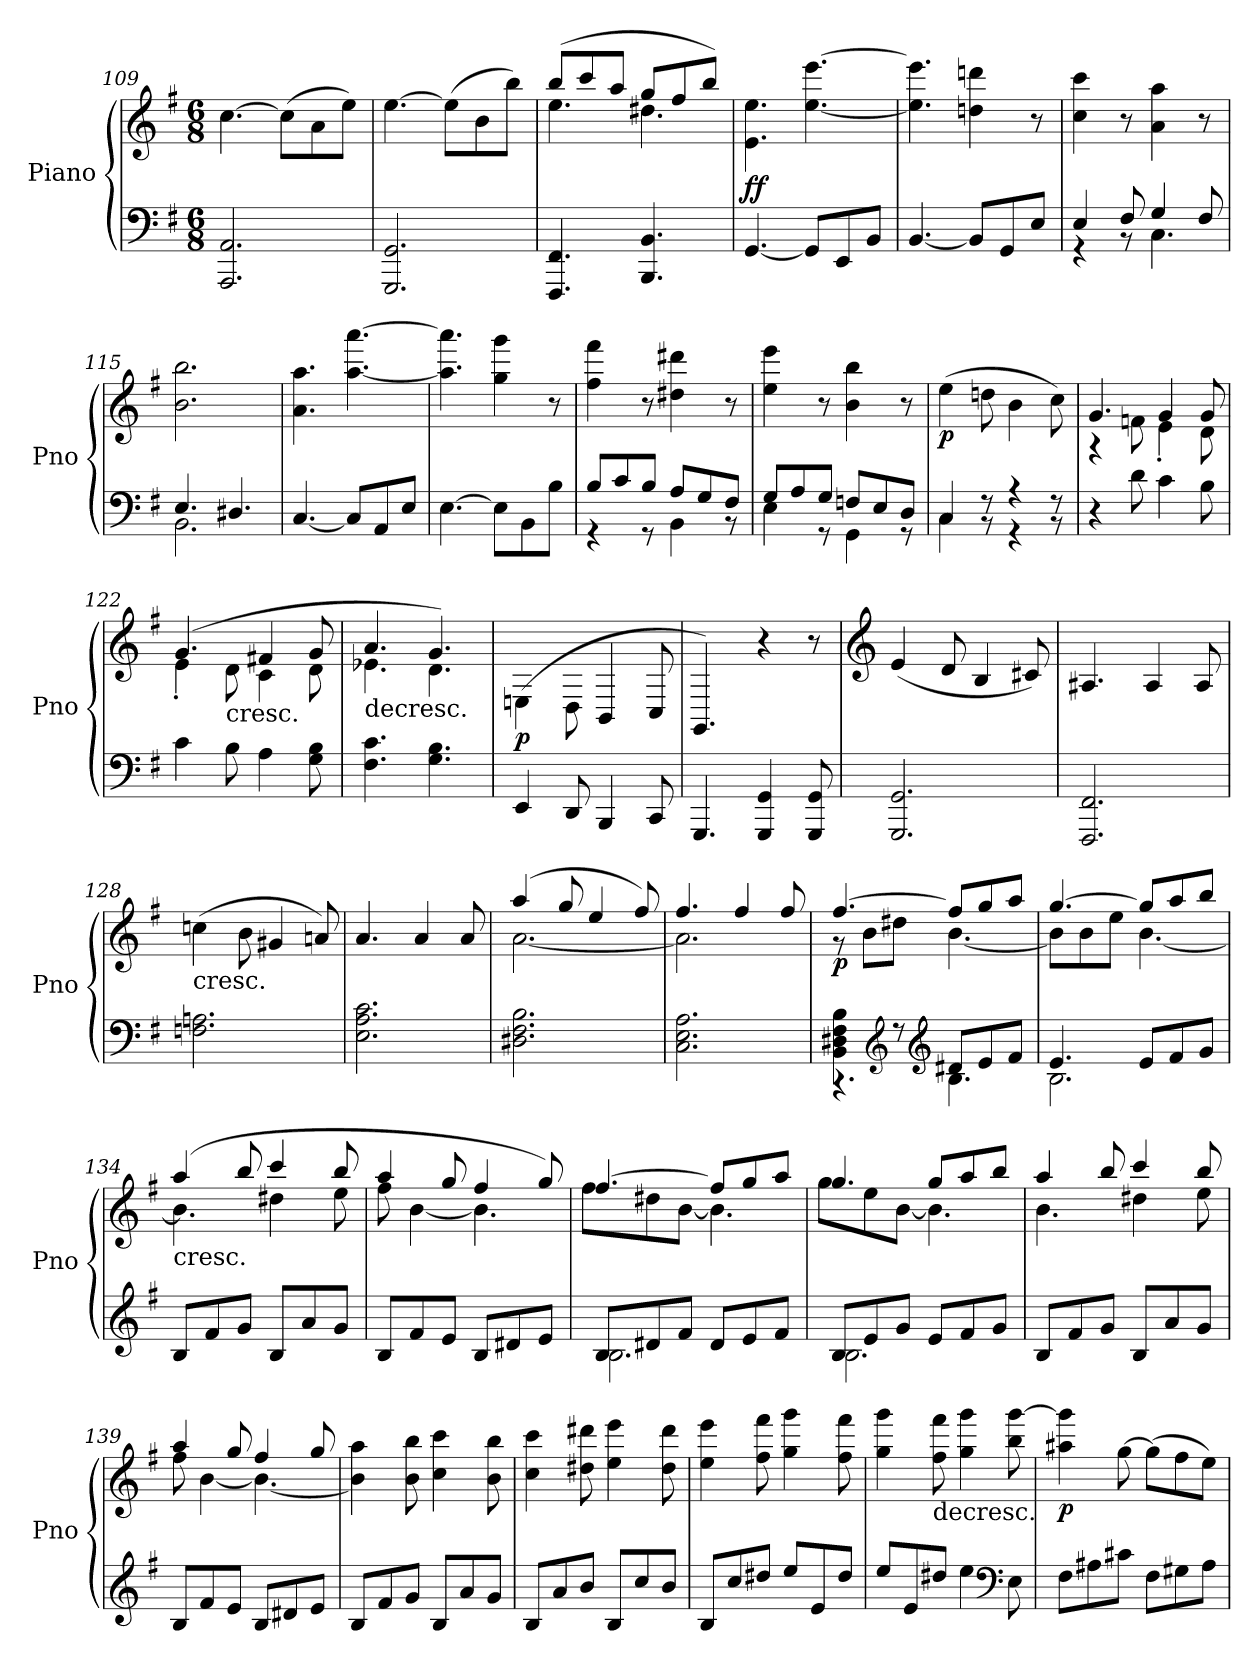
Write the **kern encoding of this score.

**kern	**kern	**dynam
*part1	*part1	*part1
*staff2	*staff1	*staff1/2
*I"Piano	*	*
*I'Pno	*	*
*clefF4	*clefG2	*
*k[f#]	*k[f#]	*
*e:	*e:	*
*M6/8	*M6/8	*
=109	=109	=109
2.AAA/ 2.AA/	[4.cc\	.
.	(>8cc\L]	.
.	8a\	.
.	8ee\J)	.
=110	=110	=110
2.GGG/ 2.GG/	[4.ee\	.
.	(>8ee\L]	.
.	8b\	.
.	8bb\J)	.
=111	=111	=111
*	*^	*
4.FFF#/ 4.FF#/	(>8bb/L	4.ee\	.
.	8ccc/	.	.
.	8aa/J	.	.
4.BBB/ 4.BB/	8gg/L	4.dd#X\	.
.	8ff#/	.	.
.	8bb/J)	.	.
*	*v	*v	*
=112	=112	=112
!	!	!LO:DY:b
[4.GG/	4.e\ 4.ee\	ff
8GG/L]	[4.ee\ [4.eee\	.
8EE/	.	.
8BB/J	.	.
=113	=113	=113
[4.BB/	4.ee\] 4.eee\]	.
8BB/L]	4ddn\ 4dddn\	.
8GG/	.	.
8E/J	8r	.
!!LO:PB:g=z
=114	=114	=114
*^	*	*
4E/	4r	4cc\ 4ccc\	.
8F#/	8r	8r	.
4G/	4.C\	4a\ 4aa\	.
8F#/	.	8r	.
=115	=115	=115	=115
4.E/	2.BB\	2.b\ 2.bb\	.
4.D#X/	.	.	.
*v	*v	*	*
=116	=116	=116
[4.C/	4.a\ 4.aa\	.
8C/L]	[4.aa\ [4.aaa\	.
8AA/	.	.
8E/J	.	.
=117	=117	=117
[4.E\	4.aa\] 4.aaa\]	.
8E\L]	4gg\ 4ggg\	.
8BB\	.	.
8B\J	8r	.
=118	=118	=118
*^	*	*
8B/L	4r	4ff#\ 4fff#\	.
8c/	.	.	.
8B/J	8r	8r	.
8A/L	4BB\	4dd#X\ 4ddd#X\	.
8G/	.	.	.
8F#/J	8r	8r	.
=119	=119	=119	=119
8G/L	4E\	4ee\ 4eee\	.
8A/	.	.	.
8G/J	8r	8r	.
8Fn/L	4GG\	4b\ 4bb\	.
8E/	.	.	.
8D/J	8r	8r	.
=120	=120	=120	=120
!	!	!	!LO:DY:b
4C/	4C\	(>4ee\	p
8r	8r	8ddn\	.
4r	4r	4b\	.
8r	8r	8cc\)	.
*v	*v	*	*
=121	=121	=121
*	*^	*
4r	4.g/	4r	.
8d\	.	8fn\	.
4c\	4g/	4e'\	.
8B\	8g/	8d\	.
!!LO:LB:g=z	!!
=122	=122	=122	=122
4c\	(>4.g/	4e'\	.
!	!	!LO:TX:b:t=cresc.	!
8B\	.	8d\	.
4A\	4f#X/	4c\	.
8G\ 8B\	8g/	8d\	.
=123	=123	=123	=123
!	!LO:TX:b:t=decresc.	!	!
4.F#\ 4.c\	4.a/	4.e-X\	.
4.G\ 4.B\	4.g/)	4.d\	.
=124	=124	=124	=124
!	!	!	!LO:DY:b
*	*v	*v	*
4EE/	(>4En\	p
8DD/	8D\	.
4BBB/	4BB/	.
8CC/	8C/	.
=125	=125	=125
4.GGG/	4.GG/)	.
4GGG/ 4GG/	4r	.
8GGG/ 8GG/	8r	.
=126	=126	=126
*	*clefG2	*
2.GGG/ 2.GG/	(<4e/	.
.	8d/	.
.	4B/	.
.	8c#X/)	.
=127	=127	=127
2.FFF#/ 2.FF#/	4.A#X/	.
.	4A#/	.
.	8A#/	.
=128	=128	=128
!	!LO:TX:b:t=cresc.	!
2.Fn\ 2.An\	(>4ccn\	.
.	8b\	.
.	4g#X/	.
.	8an/)	.
=129	=129	=129
2.E\ 2.A\ 2.c\	4.a/	.
.	4a/	.
.	8a/	.
!!LO:LB:g=z
=130	=130	=130
*	*^	*
2.D#X\ 2.F#\ 2.B\	(>4aa/	[2.a\	.
.	8gg/	.	.
.	4ee/	.	.
.	8ff#/)	.	.
=131	=131	=131	=131
2.C\ 2.E\ 2.A\	4.ff#/	2.a\]	.
.	4ff#/	.	.
.	8ff#/	.	.
=132	=132	=132	=132
*^	*	*	*
!	!	!	!	!LO:DY:b
4BB\ 4D#X\ 4F#\ 4B\	4.r	[4.ff#/	8r	p
.	.	.	8b\L	.
*clefG2	*	*	*	*
8r	.	.	8dd#X\J	.
*clefG2	*	*	*	*
4.B\	8d#X/L	8ff#/L]	[4.b\	.
.	8e/	8gg/	.	.
.	8f#/J	8aa/J	.	.
=133	=133	=133	=133	=133
4.e/	2.B\	[4.gg/	8b\L]	.
.	.	.	8b\	.
.	.	.	8ee\J	.
8e/L	.	8gg/L]	[4.b\	.
8f#/	.	8aa/	.	.
8g/J	.	8bb/J	.	.
*v	*v	*	*	*
=134	=134	=134	=134
!	!LO:TX:b:t=cresc.	!	!
8B/L	(>4aa/	4.b\]	.
8f#/	.	.	.
8g/J	8bb/	.	.
8B/L	4ccc/	4dd#X\	.
8a/	.	.	.
8g/J	8bb/	8ee\	.
=135	=135	=135	=135
8B/L	4aa/	8ff#\	.
8f#/	.	[4b\	.
8e/J	8gg/	.	.
8B/L	4ff#/	4.b\]	.
8d#X/	.	.	.
8e/J	8gg/)	.	.
!!LO:LB:g=z	!!
=136	=136	=136	=136
*^	*	*	*
8B/L	2.B\	[4.ff#/	8ff#\L	.
8d#X/	.	.	8dd#X\	.
8f#/J	.	.	[8b\J	.
8d#/L	.	8ff#/L]	4.b\]	.
8e/	.	8gg/	.	.
8f#/J	.	8aa/J	.	.
=137	=137	=137	=137	=137
8B/L	2.B\	4.gg/	8gg\L	.
8e/	.	.	8ee\	.
8g/J	.	.	[8b\J	.
8e/L	.	8gg/L	4.b\]	.
8f#/	.	8aa/	.	.
8g/J	.	8bb/J	.	.
*v	*v	*	*	*
=138	=138	=138	=138
8B/L	4aa/	4.b\	.
8f#/	.	.	.
8g/J	8bb/	.	.
8B/L	4ccc/	4dd#X\	.
8a/	.	.	.
8g/J	8bb/	8ee\	.
=139	=139	=139	=139
8B/L	4aa/	8ff#\	.
8f#/	.	[4b\	.
8e/J	8gg/	.	.
8B/L	4ff#/	4.b\_	.
8d#X/	.	.	.
8e/J	8gg/	.	.
*	*v	*v	*
=140	=140	=140
8B/L	4b\] 4aa\	.
8f#/	.	.
8g/J	8b\ 8bb\	.
8B/L	4cc\ 4ccc\	.
8a/	.	.
8g/J	8b\ 8bb\	.
!!LO:LB:g=z
=141	=141	=141
8B/L	4cc\ 4ccc\	.
8a/	.	.
8b/J	8dd#X\ 8ddd#X\	.
8B/L	4ee\ 4eee\	.
8cc/	.	.
8b/J	8dd#\ 8ddd#\	.
=142	=142	=142
8B/L	4ee\ 4eee\	.
8cc/	.	.
8dd#X/J	8ff#\ 8fff#\	.
8ee/L	4gg\ 4ggg\	.
8e/	.	.
8dd#/J	8ff#\ 8fff#\	.
=143	=143	=143
8ee/L	4gg\ 4ggg\	.
8e/	.	.
!	!LO:TX:b:t=decresc.	!
8dd#X/J	8ff#\ 8fff#\	.
4ee\	4gg\ 4ggg\	.
*clefF4	*	*
8E\	8bb\ [8ggg\	.
=144	=144	=144
!	!	!LO:DY:b
8F#\L	4aa#X\ 4ggg\]	p
8A#X\	.	.
8c#X\J	[8gg\	.
8F#\L	(>8gg\L]	.
8G#X\	8ff#\	.
8A#\J	8ee\J)	.
=	=	=
*-	*-	*-
